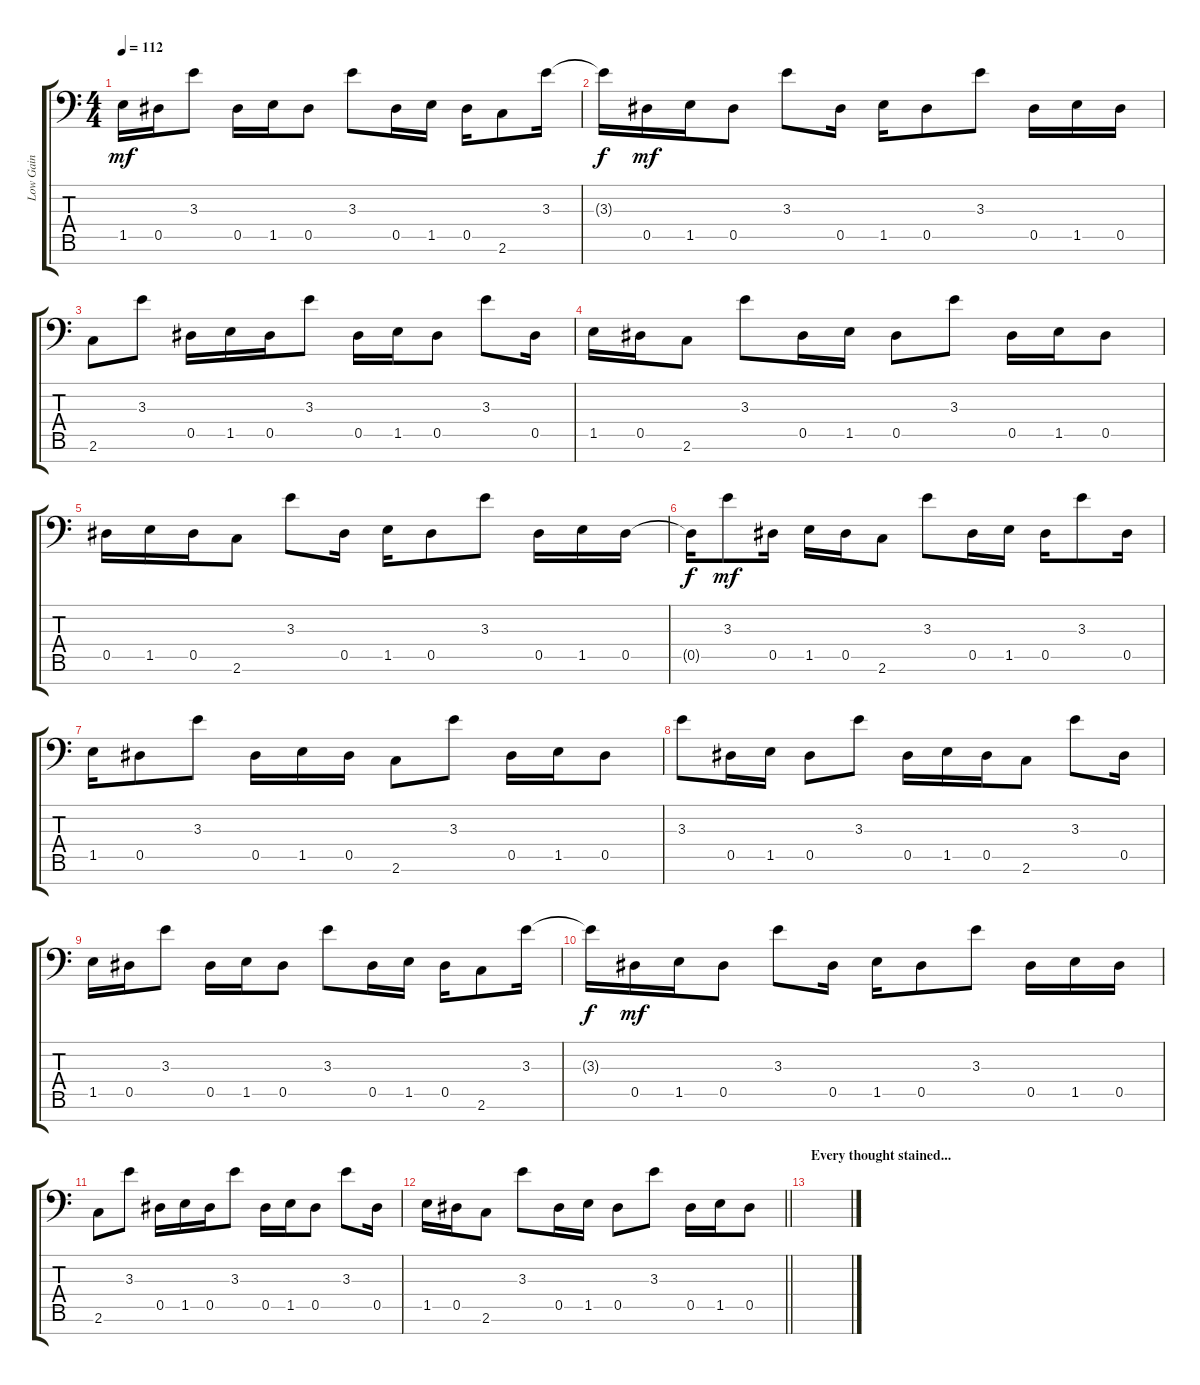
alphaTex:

\track ("Low Gain" "Low Gain") {instrument overdrivenguitar}
\staff {score tabs}
\tuning (Bb3 Gb3 Db3 Ab2 Eb2 Bb1 F1) {hide}
\ts (4 4)
\tempo 112
\clef f4
\ks c
1.5.16{dy mf} 0.5.16 3.3.8 0.5.16 1.5.16 0.5.8 3.3.8 0.5.16 1.5.16 0.5.16 2.6.8 3.3.16 |
3.3{t}.16{dy f} 0.5.16{dy mf} 1.5.16 0.5.8 3.3.8 0.5.16 1.5.16 0.5.8 3.3.8 0.5.16 1.5.16 0.5.16 |
2.6.8 3.3.8 0.5.16 1.5.16 0.5.16 3.3.8 0.5.16 1.5.16 0.5.8 3.3.8 0.5.16 |
1.5.16 0.5.16 2.6.8 3.3.8 0.5.16 1.5.16 0.5.8 3.3.8 0.5.16 1.5.16 0.5.8 |
0.5.16 1.5.16 0.5.16 2.6.8 3.3.8 0.5.16 1.5.16 0.5.8 3.3.8 0.5.16 1.5.16 0.5.16 |
0.5{t}.16{dy f} 3.3.8{dy mf} 0.5.16 1.5.16 0.5.16 2.6.8 3.3.8 0.5.16 1.5.16 0.5.16 3.3.8 0.5.16 |
1.5.16 0.5.8 3.3.8 0.5.16 1.5.16 0.5.16 2.6.8 3.3.8 0.5.16 1.5.16 0.5.8 |
3.3.8 0.5.16 1.5.16 0.5.8 3.3.8 0.5.16 1.5.16 0.5.16 2.6.8 3.3.8 0.5.16 |
1.5.16 0.5.16 3.3.8 0.5.16 1.5.16 0.5.8 3.3.8 0.5.16 1.5.16 0.5.16 2.6.8 3.3.16 |
3.3{t}.16{dy f} 0.5.16{dy mf} 1.5.16 0.5.8 3.3.8 0.5.16 1.5.16 0.5.8 3.3.8 0.5.16 1.5.16 0.5.16 |
2.6.8 3.3.8 0.5.16 1.5.16 0.5.16 3.3.8 0.5.16 1.5.16 0.5.8 3.3.8 0.5.16 |
\barLineRight lightlight
1.5.16 0.5.16 2.6.8 3.3.8 0.5.16 1.5.16 0.5.8 3.3.8 0.5.16 1.5.16 0.5.8 |
\section ("" "Every thought stained...")
